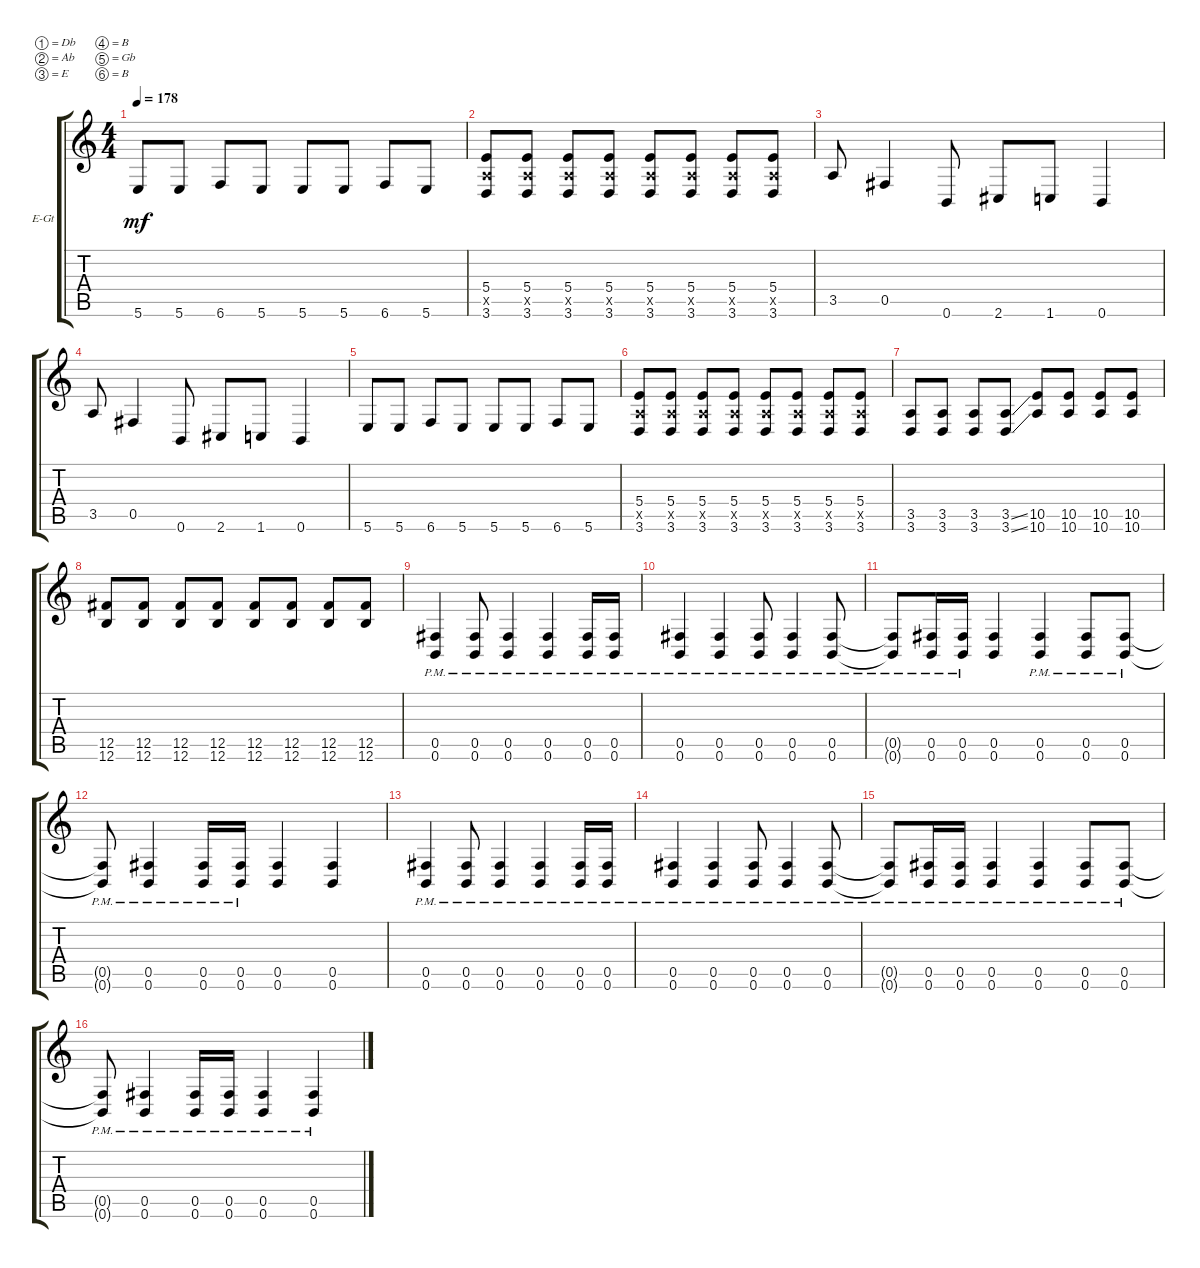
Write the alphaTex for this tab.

\defaultSystemsLayout 4
\bracketExtendMode groupsimilarinstruments
\firstSystemTrackNameOrientation horizontal
\otherSystemsTrackNameOrientation horizontal
\track ("Electric Guitar" "E-Gt") {instrument distortionguitar}
\staff {score tabs}
\tuning (Db4 Ab3 E3 B2 Gb2 B1)
\ts (4 4)
\tempo 178
\clef g2
\ks c
5.6.8{dy mf} 5.6.8 6.6.8 5.6.8 5.6.8 5.6.8 6.6.8 5.6.8 |
(3.6 3.5{x} 5.4).8 (3.6 3.5{x} 5.4).8 (3.6 3.5{x} 5.4).8 (3.6 3.5{x} 5.4).8 (3.6 3.5{x} 5.4).8 (3.6 3.5{x} 5.4).8 (3.6 3.5{x} 5.4).8 (3.6 3.5{x} 5.4).8 |
3.5.8 0.5.4 0.6.8 2.6.8 1.6.8 0.6.4 |
3.5.8 0.5.4 0.6.8 2.6.8 1.6.8 0.6.4 |
5.6.8 5.6.8 6.6.8 5.6.8 5.6.8 5.6.8 6.6.8 5.6.8 |
(3.6 3.5{x} 5.4).8 (3.6 3.5{x} 5.4).8 (3.6 3.5{x} 5.4).8 (3.6 3.5{x} 5.4).8 (3.6 3.5{x} 5.4).8 (3.6 3.5{x} 5.4).8 (3.6 3.5{x} 5.4).8 (3.6 3.5{x} 5.4).8 |
(3.6 3.5).8 (3.5 3.6).8 (3.6 3.5).8 (3.5{ss} 3.6{ss}).8 (10.6 10.5).8 (10.5 10.6).8 (10.6 10.5).8 (10.6 10.5).8 |
(12.6 12.5).8 (12.6 12.5).8 (12.5 12.6).8 (12.5 12.6).8 (12.5 12.6).8 (12.6 12.5).8 (12.5 12.6).8 (12.6 12.5).8 |
(0.6{pm} 0.5{pm}).4 (0.6{pm} 0.5{pm}).8 (0.6{pm} 0.5{pm}).4 (0.6{pm} 0.5{pm}).4 (0.6{pm} 0.5{pm}).16 (0.6{pm} 0.5{pm}).16 |
(0.6{pm} 0.5{pm}).4 (0.6{pm} 0.5{pm}).4 (0.6{pm} 0.5{pm}).8 (0.6{pm} 0.5{pm}).4 (0.6{pm} 0.5{pm}).8 |
(0.6{pm t} 0.5{pm t}).8 (0.6{pm} 0.5{pm}).16 (0.5{pm} 0.6{pm}).16 (0.6 0.5).4 (0.5{pm} 0.6{pm}).4 (0.6{pm} 0.5{pm}).8 (0.6{pm} 0.5{pm}).8 |
(0.5{pm t} 0.6{pm t}).8 (0.6{pm} 0.5{pm}).4 (0.6{pm} 0.5{pm}).16 (0.5{pm} 0.6{pm}).16 (0.6 0.5).4 (0.5 0.6).4 |
(0.6{pm} 0.5{pm}).4 (0.6{pm} 0.5{pm}).8 (0.6{pm} 0.5{pm}).4 (0.6{pm} 0.5{pm}).4 (0.6{pm} 0.5{pm}).16 (0.6{pm} 0.5{pm}).16 |
(0.6{pm} 0.5{pm}).4 (0.6{pm} 0.5{pm}).4 (0.6{pm} 0.5{pm}).8 (0.6{pm} 0.5{pm}).4 (0.6{pm} 0.5{pm}).8 |
(0.6{pm t} 0.5{pm t}).8 (0.6{pm} 0.5{pm}).16 (0.5{pm} 0.6{pm}).16 (0.6{pm} 0.5{pm}).4 (0.5{pm} 0.6{pm}).4 (0.6{pm} 0.5{pm}).8 (0.6{pm} 0.5{pm}).8 |
(0.5{pm t} 0.6{pm t}).8 (0.6{pm} 0.5{pm}).4 (0.6{pm} 0.5{pm}).16 (0.5{pm} 0.6{pm}).16 (0.6{pm} 0.5{pm}).4 (0.5{pm} 0.6{pm}).4
